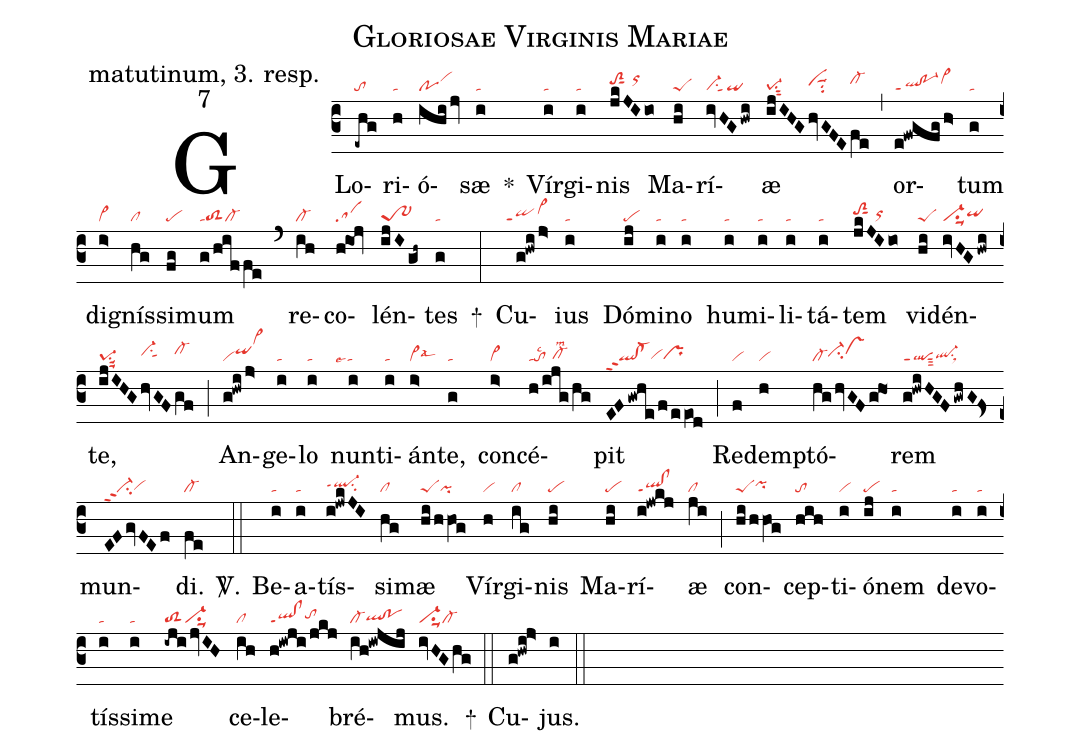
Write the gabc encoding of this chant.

name: Gloriosae Virginis Mariae;
office-part: matutinum, 3. resp.;
mode: 7;
nabc-lines: 1;
%%
(c3)
GLo(-ehg|to)ri(h|ta)ó(ihijv|povihj)sæ(i|ta) *()
Vír(i|ta)gi(i|ta)nis(jkJIio|toS2hisut1//orhj) Ma(hi|peS)rí(ivHGhwi|vi-su1sut1qi)æ(ijIHG|pe-1su1sut2|hvGFE|vihhsuu1su2|fe|cl-hi) (,)
or(e!fwgfg/h>|ql!po-1ppt1vi>hi)tum(g|ta) dig(i>|vi>)nís(hg|cl)si(fg|pe)mum(g/hif/fe|tatoS2cl-) (`)
re(ih|cl-)co(hiOj|sa)lén(ijIgh~|tr-~1)tes(g|ta) +(:)
Cu(g!hwi/j>|```qippt1vi>hi)ius(i|ta) Dó(ij|pe)mi(i|ta)no(i|ta) hu(i|ta)mi(i|ta)li(i|ta)tá(i|ta)tem(jkJIio|toS2hisut1//orhh) vi(hi|peS)dén(ivHGhwi|vi-su1suu1qihh)te,(ijIHG|pe-1su1suu2|hvGF|vi-hhsu1sut1|gf|cl-hi) (;)
An(g!hwi/j>|viqihivi>hm)ge(i|ta)lo(i|ta) nun(i|````talse4)ti(i|ta)án(i>|vi>lsal6)te,(g|ta) con(i>|vi>)cé(h/ijg/hg|tatolsc2//cl-hglsm2)pit(EFgwhe/f/eeOd|ql!cl-ppt2vihgprhg) (;)
Re(f|vi)dem(h|vi)ptó(hghvGFg!ho1|cl-ci-hhvshi)rem(g!hwiHGFgwhG!fs<|qlppt1sut3ql-hgsu1sux1) mun(EFgvFEf|vi-ppt2su2vihg)di.(fe|cl-) <sp>V/</sp>.(::)
Be(i|ta)a(i|ta)tís(i!jwkJI|ql-hhppt1su2)si(hg|cl)mæ(hi/hhOg|peSpi) Vír(h|vi)gi(ig|cl)nis(hi|pe) Ma(hi|pe)rí(i!jwkj|ql!clppt1)æ(ji|cl) (;)
con(hi/hhOg|peSpihh)cep(hih|to)ti(i|vi)ó(ij|pe)nem(i|ta) de(i|ta)vo(i|ta)tís(i|ta)si(i|ta)me(-ijijvIH|toS2vi-su1suu1) ce(ih|cl)le(h!iwji/jkj|ql!clppt1tohh)bré(ih!iwjij|cl-qlhg!pohg)mus.(ivHGhg|vi-su1suu1cl-) +(::)
Cu(g!hwi!j>)jus.(i) (::)
